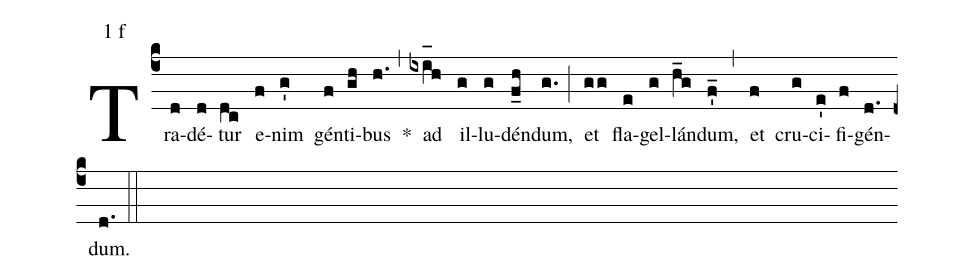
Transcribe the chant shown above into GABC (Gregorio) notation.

mode:1 f;
%%
(c4) Tra(d)dé(d)tur(dc) e(f)nim(g') gén(f)ti(gh)bus(h.) *(,) ad(ixi_[oh:h]h) il(g)lu(g)dén(f_h)dum,(g.) (;) et(gg) fla(e)gel(g)lán(h_g)dum,(f'_) (,) et(f) cru(g)ci(e')fi(f)gén(d.)dum.(d.) (::)
